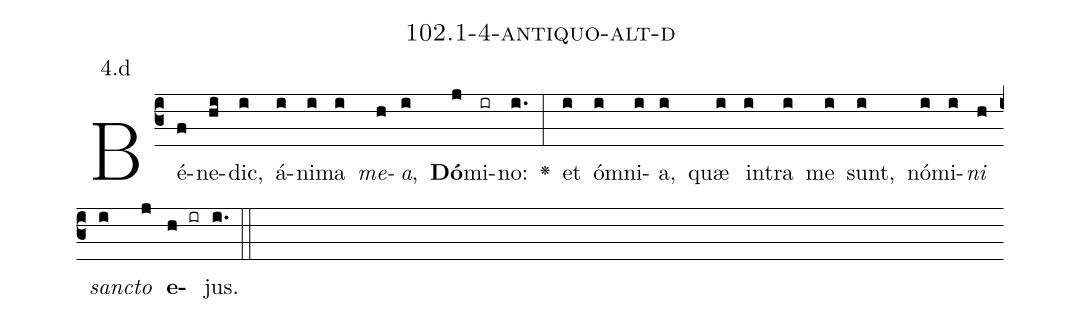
name: 102.1-4-antiquo-alt-d;
annotation: 4.d;
%%
(c3)Bé(f)ne(hi)dic,(i) á(i)ni(i)ma(i) <i>me</i>(h)<i>a</i>,(i) <b>Dó</b>(j)mi(ir)no:(i.) <v>\greheightstar</v>(:) et(i) óm(i)ni(i)a,(i) quæ(i) in(i)tra(i) me(i) sunt,(i) nó(i)mi(i)<i>ni</i>(h) <i>sanc</i>(i)<i>to</i>(j) <b>e</b>(h ir)jus.(i.) (::)


%E(i) u(h) o(i) u(j) a(h) e.(i.) (::)
